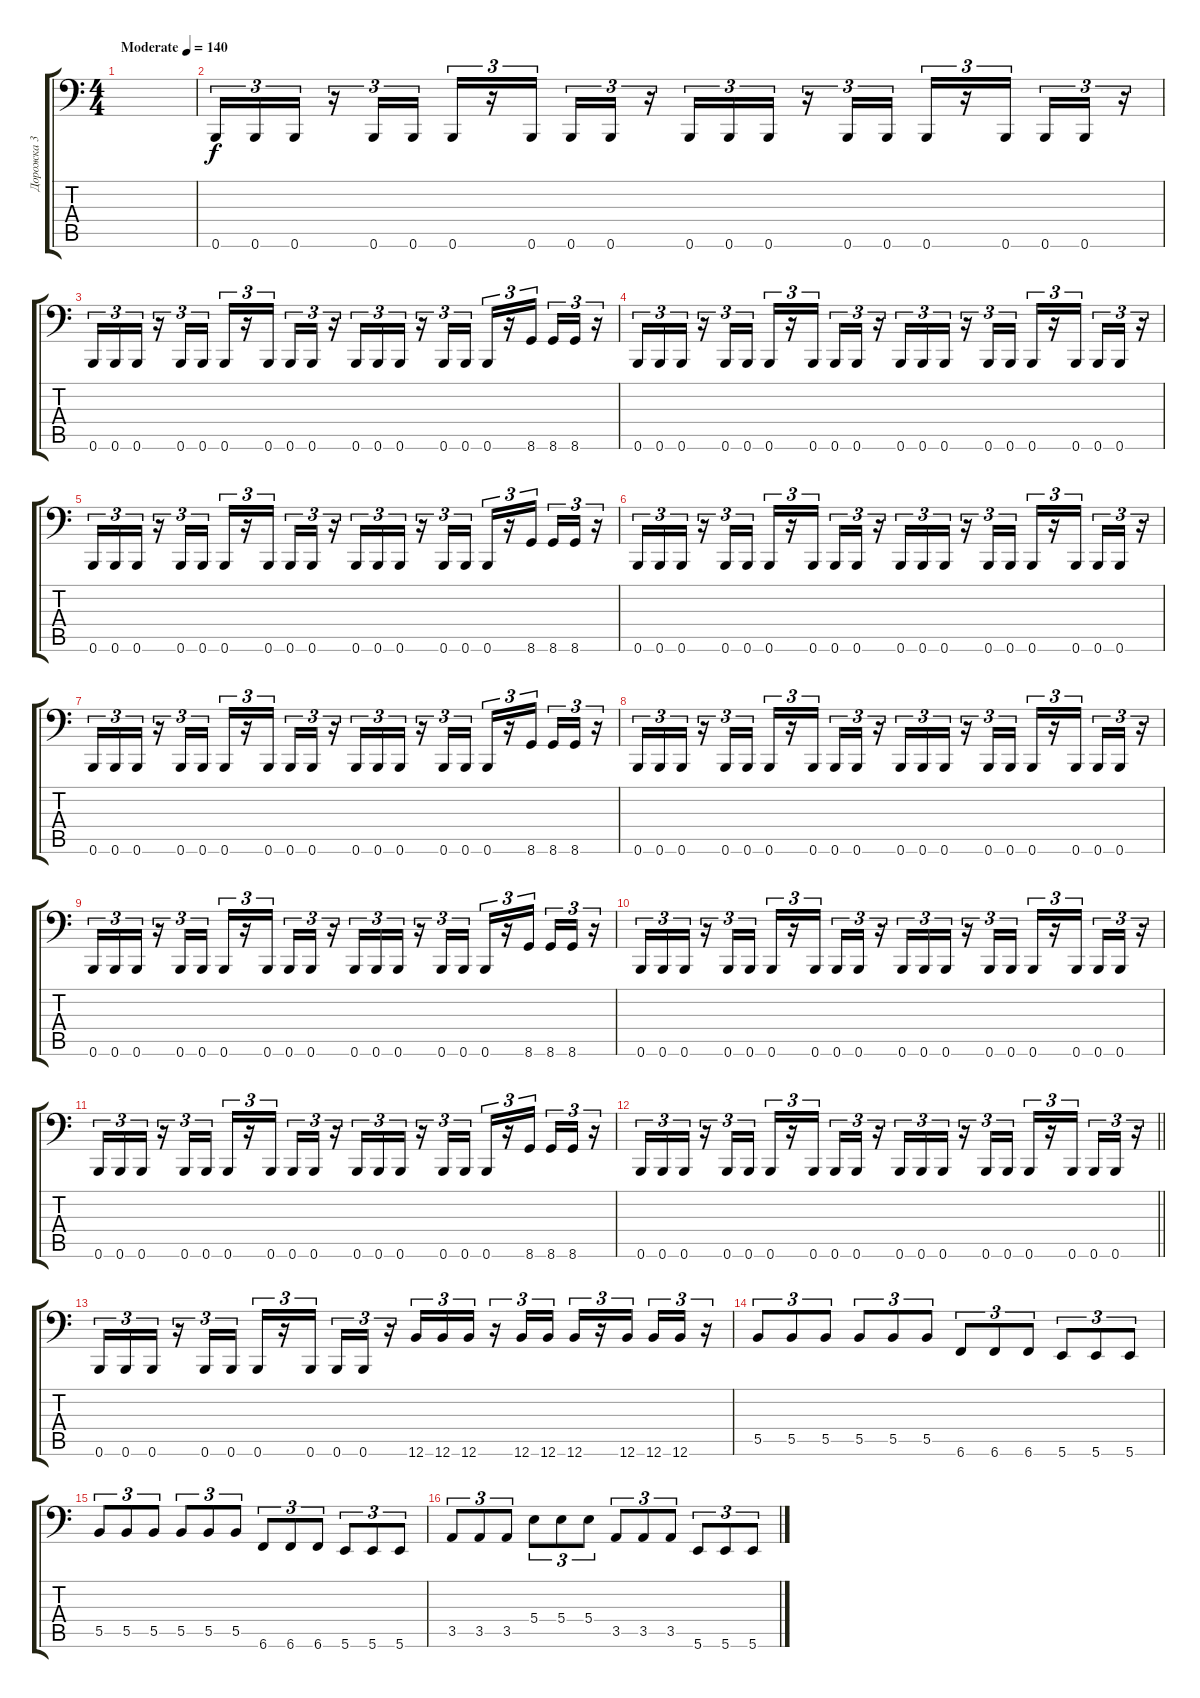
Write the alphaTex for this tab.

\track ("Дорожка 3" "Дорожка 3") {instrument electricbassfinger}
\staff {score tabs}
\tuning (Db3 Ab2 E2 B1 Gb1 B0) {hide}
\ts (4 4)
\tempo (140 "Moderate")
\clef f4
\ks c
|
0.6.16{tu (3 2)} 0.6.16{tu (3 2)} 0.6.16{tu (3 2)} r.16{tu (3 2)} 0.6.16{tu (3 2)} 0.6.16{tu (3 2)} 0.6.16{tu (3 2)} r.16{tu (3 2)} 0.6.16{tu (3 2) beam splitsecondary} 0.6.16{tu (3 2)} 0.6.16{tu (3 2)} r.16{tu (3 2)} 0.6.16{tu (3 2)} 0.6.16{tu (3 2)} 0.6.16{tu (3 2)} r.16{tu (3 2)} 0.6.16{tu (3 2)} 0.6.16{tu (3 2)} 0.6.16{tu (3 2)} r.16{tu (3 2)} 0.6.16{tu (3 2) beam splitsecondary} 0.6.16{tu (3 2)} 0.6.16{tu (3 2)} r.16{tu (3 2)} |
0.6.16{tu (3 2)} 0.6.16{tu (3 2)} 0.6.16{tu (3 2)} r.16{tu (3 2)} 0.6.16{tu (3 2)} 0.6.16{tu (3 2)} 0.6.16{tu (3 2)} r.16{tu (3 2)} 0.6.16{tu (3 2) beam splitsecondary} 0.6.16{tu (3 2)} 0.6.16{tu (3 2)} r.16{tu (3 2)} 0.6.16{tu (3 2)} 0.6.16{tu (3 2)} 0.6.16{tu (3 2)} r.16{tu (3 2)} 0.6.16{tu (3 2)} 0.6.16{tu (3 2)} 0.6.16{tu (3 2)} r.16{tu (3 2)} 8.6.16{tu (3 2) beam splitsecondary} 8.6.16{tu (3 2)} 8.6.16{tu (3 2)} r.16{tu (3 2)} |
0.6.16{tu (3 2)} 0.6.16{tu (3 2)} 0.6.16{tu (3 2)} r.16{tu (3 2)} 0.6.16{tu (3 2)} 0.6.16{tu (3 2)} 0.6.16{tu (3 2)} r.16{tu (3 2)} 0.6.16{tu (3 2) beam splitsecondary} 0.6.16{tu (3 2)} 0.6.16{tu (3 2)} r.16{tu (3 2)} 0.6.16{tu (3 2)} 0.6.16{tu (3 2)} 0.6.16{tu (3 2)} r.16{tu (3 2)} 0.6.16{tu (3 2)} 0.6.16{tu (3 2)} 0.6.16{tu (3 2)} r.16{tu (3 2)} 0.6.16{tu (3 2) beam splitsecondary} 0.6.16{tu (3 2)} 0.6.16{tu (3 2)} r.16{tu (3 2)} |
0.6.16{tu (3 2)} 0.6.16{tu (3 2)} 0.6.16{tu (3 2)} r.16{tu (3 2)} 0.6.16{tu (3 2)} 0.6.16{tu (3 2)} 0.6.16{tu (3 2)} r.16{tu (3 2)} 0.6.16{tu (3 2) beam splitsecondary} 0.6.16{tu (3 2)} 0.6.16{tu (3 2)} r.16{tu (3 2)} 0.6.16{tu (3 2)} 0.6.16{tu (3 2)} 0.6.16{tu (3 2)} r.16{tu (3 2)} 0.6.16{tu (3 2)} 0.6.16{tu (3 2)} 0.6.16{tu (3 2)} r.16{tu (3 2)} 8.6.16{tu (3 2) beam splitsecondary} 8.6.16{tu (3 2)} 8.6.16{tu (3 2)} r.16{tu (3 2)} |
0.6.16{tu (3 2)} 0.6.16{tu (3 2)} 0.6.16{tu (3 2)} r.16{tu (3 2)} 0.6.16{tu (3 2)} 0.6.16{tu (3 2)} 0.6.16{tu (3 2)} r.16{tu (3 2)} 0.6.16{tu (3 2) beam splitsecondary} 0.6.16{tu (3 2)} 0.6.16{tu (3 2)} r.16{tu (3 2)} 0.6.16{tu (3 2)} 0.6.16{tu (3 2)} 0.6.16{tu (3 2)} r.16{tu (3 2)} 0.6.16{tu (3 2)} 0.6.16{tu (3 2)} 0.6.16{tu (3 2)} r.16{tu (3 2)} 0.6.16{tu (3 2) beam splitsecondary} 0.6.16{tu (3 2)} 0.6.16{tu (3 2)} r.16{tu (3 2)} |
0.6.16{tu (3 2)} 0.6.16{tu (3 2)} 0.6.16{tu (3 2)} r.16{tu (3 2)} 0.6.16{tu (3 2)} 0.6.16{tu (3 2)} 0.6.16{tu (3 2)} r.16{tu (3 2)} 0.6.16{tu (3 2) beam splitsecondary} 0.6.16{tu (3 2)} 0.6.16{tu (3 2)} r.16{tu (3 2)} 0.6.16{tu (3 2)} 0.6.16{tu (3 2)} 0.6.16{tu (3 2)} r.16{tu (3 2)} 0.6.16{tu (3 2)} 0.6.16{tu (3 2)} 0.6.16{tu (3 2)} r.16{tu (3 2)} 8.6.16{tu (3 2) beam splitsecondary} 8.6.16{tu (3 2)} 8.6.16{tu (3 2)} r.16{tu (3 2)} |
0.6.16{tu (3 2)} 0.6.16{tu (3 2)} 0.6.16{tu (3 2)} r.16{tu (3 2)} 0.6.16{tu (3 2)} 0.6.16{tu (3 2)} 0.6.16{tu (3 2)} r.16{tu (3 2)} 0.6.16{tu (3 2) beam splitsecondary} 0.6.16{tu (3 2)} 0.6.16{tu (3 2)} r.16{tu (3 2)} 0.6.16{tu (3 2)} 0.6.16{tu (3 2)} 0.6.16{tu (3 2)} r.16{tu (3 2)} 0.6.16{tu (3 2)} 0.6.16{tu (3 2)} 0.6.16{tu (3 2)} r.16{tu (3 2)} 0.6.16{tu (3 2) beam splitsecondary} 0.6.16{tu (3 2)} 0.6.16{tu (3 2)} r.16{tu (3 2)} |
0.6.16{tu (3 2)} 0.6.16{tu (3 2)} 0.6.16{tu (3 2)} r.16{tu (3 2)} 0.6.16{tu (3 2)} 0.6.16{tu (3 2)} 0.6.16{tu (3 2)} r.16{tu (3 2)} 0.6.16{tu (3 2) beam splitsecondary} 0.6.16{tu (3 2)} 0.6.16{tu (3 2)} r.16{tu (3 2)} 0.6.16{tu (3 2)} 0.6.16{tu (3 2)} 0.6.16{tu (3 2)} r.16{tu (3 2)} 0.6.16{tu (3 2)} 0.6.16{tu (3 2)} 0.6.16{tu (3 2)} r.16{tu (3 2)} 8.6.16{tu (3 2) beam splitsecondary} 8.6.16{tu (3 2)} 8.6.16{tu (3 2)} r.16{tu (3 2)} |
0.6.16{tu (3 2)} 0.6.16{tu (3 2)} 0.6.16{tu (3 2)} r.16{tu (3 2)} 0.6.16{tu (3 2)} 0.6.16{tu (3 2)} 0.6.16{tu (3 2)} r.16{tu (3 2)} 0.6.16{tu (3 2) beam splitsecondary} 0.6.16{tu (3 2)} 0.6.16{tu (3 2)} r.16{tu (3 2)} 0.6.16{tu (3 2)} 0.6.16{tu (3 2)} 0.6.16{tu (3 2)} r.16{tu (3 2)} 0.6.16{tu (3 2)} 0.6.16{tu (3 2)} 0.6.16{tu (3 2)} r.16{tu (3 2)} 0.6.16{tu (3 2) beam splitsecondary} 0.6.16{tu (3 2)} 0.6.16{tu (3 2)} r.16{tu (3 2)} |
0.6.16{tu (3 2)} 0.6.16{tu (3 2)} 0.6.16{tu (3 2)} r.16{tu (3 2)} 0.6.16{tu (3 2)} 0.6.16{tu (3 2)} 0.6.16{tu (3 2)} r.16{tu (3 2)} 0.6.16{tu (3 2) beam splitsecondary} 0.6.16{tu (3 2)} 0.6.16{tu (3 2)} r.16{tu (3 2)} 0.6.16{tu (3 2)} 0.6.16{tu (3 2)} 0.6.16{tu (3 2)} r.16{tu (3 2)} 0.6.16{tu (3 2)} 0.6.16{tu (3 2)} 0.6.16{tu (3 2)} r.16{tu (3 2)} 8.6.16{tu (3 2) beam splitsecondary} 8.6.16{tu (3 2)} 8.6.16{tu (3 2)} r.16{tu (3 2)} |
\barLineRight lightlight
0.6.16{tu (3 2)} 0.6.16{tu (3 2)} 0.6.16{tu (3 2)} r.16{tu (3 2)} 0.6.16{tu (3 2)} 0.6.16{tu (3 2)} 0.6.16{tu (3 2)} r.16{tu (3 2)} 0.6.16{tu (3 2) beam splitsecondary} 0.6.16{tu (3 2)} 0.6.16{tu (3 2)} r.16{tu (3 2)} 0.6.16{tu (3 2)} 0.6.16{tu (3 2)} 0.6.16{tu (3 2)} r.16{tu (3 2)} 0.6.16{tu (3 2)} 0.6.16{tu (3 2)} 0.6.16{tu (3 2)} r.16{tu (3 2)} 0.6.16{tu (3 2) beam splitsecondary} 0.6.16{tu (3 2)} 0.6.16{tu (3 2)} r.16{tu (3 2)} |
\section ("" " ")
0.6.16{tu (3 2)} 0.6.16{tu (3 2)} 0.6.16{tu (3 2)} r.16{tu (3 2)} 0.6.16{tu (3 2)} 0.6.16{tu (3 2)} 0.6.16{tu (3 2)} r.16{tu (3 2)} 0.6.16{tu (3 2) beam splitsecondary} 0.6.16{tu (3 2)} 0.6.16{tu (3 2)} r.16{tu (3 2)} 12.6.16{tu (3 2)} 12.6.16{tu (3 2)} 12.6.16{tu (3 2)} r.16{tu (3 2)} 12.6.16{tu (3 2)} 12.6.16{tu (3 2)} 12.6.16{tu (3 2)} r.16{tu (3 2)} 12.6.16{tu (3 2) beam splitsecondary} 12.6.16{tu (3 2)} 12.6.16{tu (3 2)} r.16{tu (3 2)} |
5.5.8{tu (3 2)} 5.5.8{tu (3 2)} 5.5.8{tu (3 2)} 5.5.8{tu (3 2)} 5.5.8{tu (3 2)} 5.5.8{tu (3 2)} 6.6.8{tu (3 2)} 6.6.8{tu (3 2)} 6.6.8{tu (3 2)} 5.6.8{tu (3 2)} 5.6.8{tu (3 2)} 5.6.8{tu (3 2)} |
5.5.8{tu (3 2)} 5.5.8{tu (3 2)} 5.5.8{tu (3 2)} 5.5.8{tu (3 2)} 5.5.8{tu (3 2)} 5.5.8{tu (3 2)} 6.6.8{tu (3 2)} 6.6.8{tu (3 2)} 6.6.8{tu (3 2)} 5.6.8{tu (3 2)} 5.6.8{tu (3 2)} 5.6.8{tu (3 2)} |
3.5.8{tu (3 2)} 3.5.8{tu (3 2)} 3.5.8{tu (3 2)} 5.4.8{tu (3 2)} 5.4.8{tu (3 2)} 5.4.8{tu (3 2)} 3.5.8{tu (3 2)} 3.5.8{tu (3 2)} 3.5.8{tu (3 2)} 5.6.8{tu (3 2)} 5.6.8{tu (3 2)} 5.6.8{tu (3 2)}
